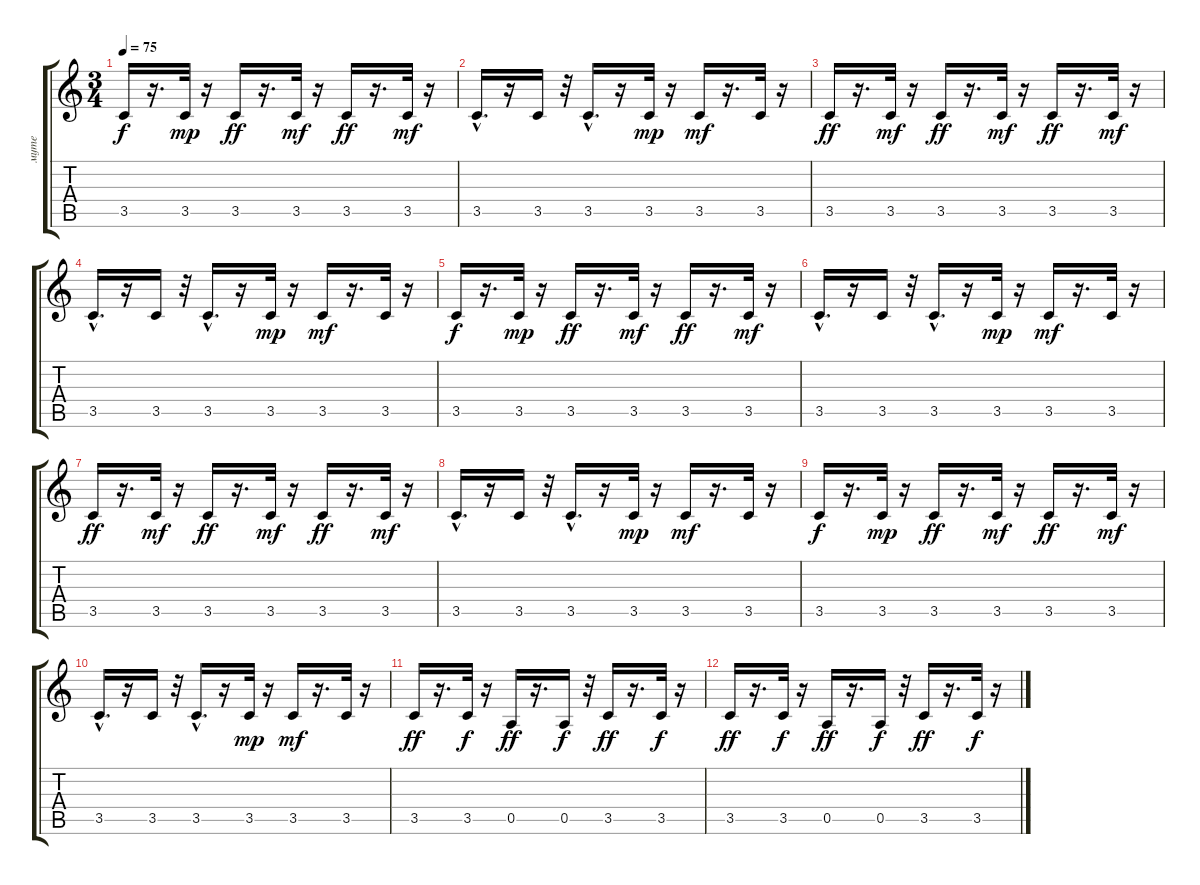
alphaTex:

\track ("муте" "муте") {instrument electricguitarmuted}
\staff {score tabs}
\tuning (E4 B3 G3 D3 A2 E2) {hide}
\ts (3 4)
\tempo 75
\clef g2
\ks c
3.5.16{dy f} r.16{d} 3.5.32{dy mp} r.16 3.5.16{dy ff} r.16{d} 3.5.32{dy mf} r.16 3.5.16{dy ff} r.16{d} 3.5.32{dy mf} r.16 |
3.5{hac}.16{d} r.16 3.5.16 r.32 3.5{hac}.16{d} r.16 3.5.32{dy mp} r.16 3.5.16{dy mf} r.16{d} 3.5.32 r.16 |
3.5.16{dy ff} r.16{d} 3.5.32{dy mf} r.16 3.5.16{dy ff} r.16{d} 3.5.32{dy mf} r.16 3.5.16{dy ff} r.16{d} 3.5.32{dy mf} r.16 |
3.5{hac}.16{d} r.16 3.5.16 r.32 3.5{hac}.16{d} r.16 3.5.32{dy mp} r.16 3.5.16{dy mf} r.16{d} 3.5.32 r.16 |
3.5.16{dy f} r.16{d} 3.5.32{dy mp} r.16 3.5.16{dy ff} r.16{d} 3.5.32{dy mf} r.16 3.5.16{dy ff} r.16{d} 3.5.32{dy mf} r.16 |
3.5{hac}.16{d} r.16 3.5.16 r.32 3.5{hac}.16{d} r.16 3.5.32{dy mp} r.16 3.5.16{dy mf} r.16{d} 3.5.32 r.16 |
3.5.16{dy ff} r.16{d} 3.5.32{dy mf} r.16 3.5.16{dy ff} r.16{d} 3.5.32{dy mf} r.16 3.5.16{dy ff} r.16{d} 3.5.32{dy mf} r.16 |
3.5{hac}.16{d} r.16 3.5.16 r.32 3.5{hac}.16{d} r.16 3.5.32{dy mp} r.16 3.5.16{dy mf} r.16{d} 3.5.32 r.16 |
3.5.16{dy f} r.16{d} 3.5.32{dy mp} r.16 3.5.16{dy ff} r.16{d} 3.5.32{dy mf} r.16 3.5.16{dy ff} r.16{d} 3.5.32{dy mf} r.16 |
3.5{hac}.16{d} r.16 3.5.16 r.32 3.5{hac}.16{d} r.16 3.5.32{dy mp} r.16 3.5.16{dy mf} r.16{d} 3.5.32 r.16 |
3.5.16{dy ff} r.16{d} 3.5.32{dy f} r.16 0.5.16{dy ff} r.16{d} 0.5.16{dy f} r.32 3.5.16{dy ff} r.16{d} 3.5.32{dy f} r.16 |
3.5.16{dy ff} r.16{d} 3.5.32{dy f} r.16 0.5.16{dy ff} r.16{d} 0.5.16{dy f} r.32 3.5.16{dy ff} r.16{d} 3.5.32{dy f} r.16
